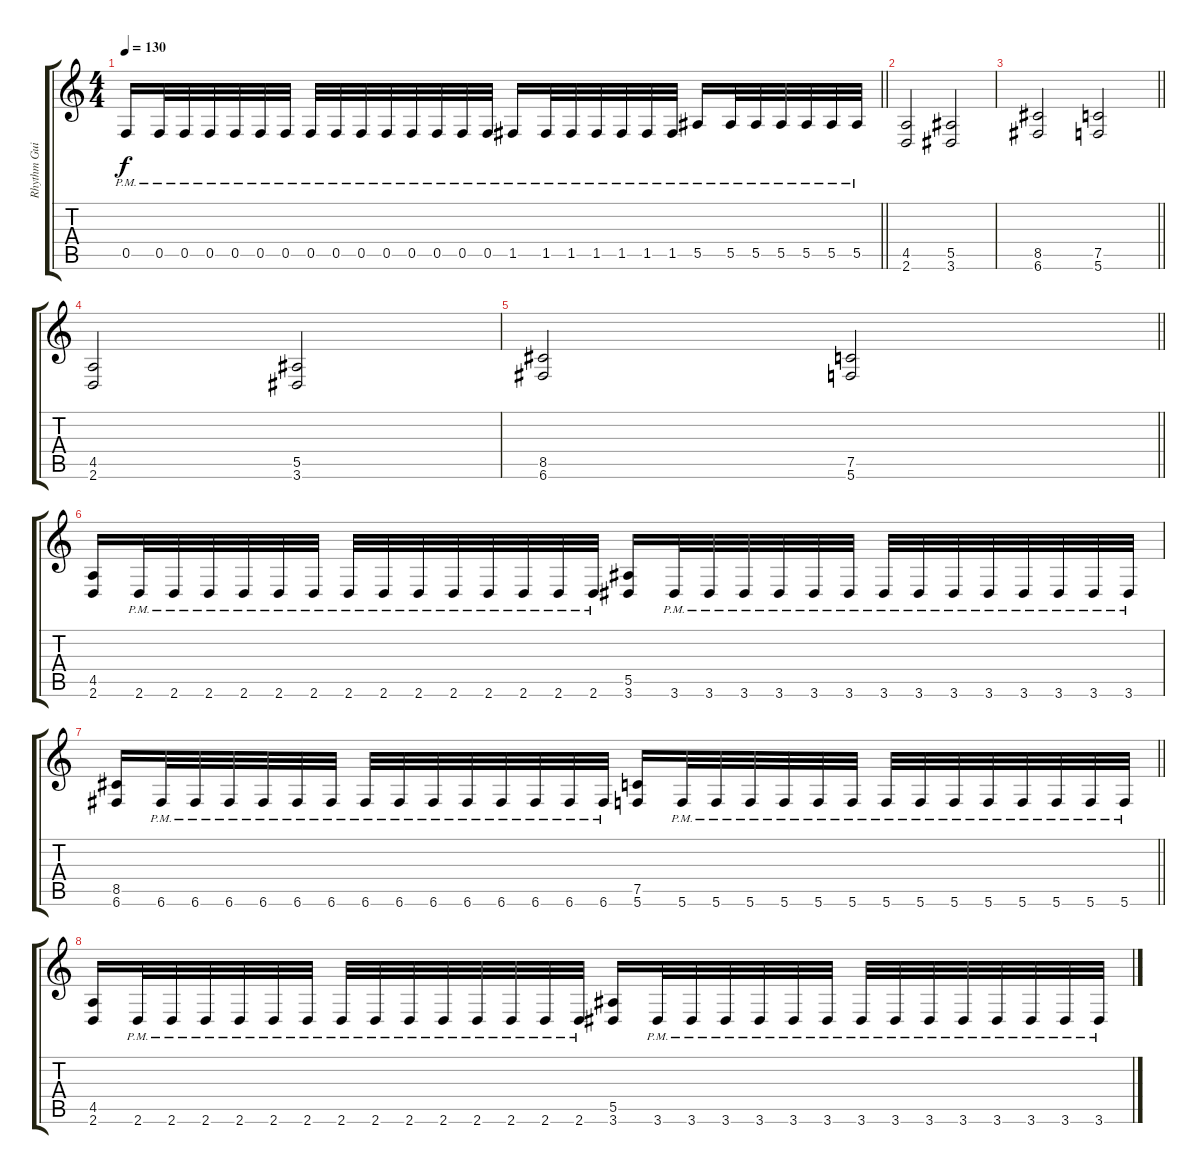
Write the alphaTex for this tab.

\track ("Rhythm Guitar" "Rhythm Gui") {instrument distortionguitar}
\staff {score tabs}
\tuning (C4 G3 Eb3 Bb2 F2 C2) {hide}
\ts (4 4)
\tempo 130
\clef g2
\barLineRight lightlight
\ks c
0.5{pm}.16{dy f} 0.5{pm}.32 0.5{pm}.32 0.5{pm}.32 0.5{pm}.32 0.5{pm}.32 0.5{pm}.32 0.5{pm}.32 0.5{pm}.32 0.5{pm}.32 0.5{pm}.32 0.5{pm}.32 0.5{pm}.32 0.5{pm}.32 0.5{pm}.32 1.5{pm}.16 1.5{pm}.32 1.5{pm}.32 1.5{pm}.32 1.5{pm}.32 1.5{pm}.32 1.5{pm}.32 5.5{pm}.16 5.5{pm}.32 5.5{pm}.32 5.5{pm}.32 5.5{pm}.32 5.5{pm}.32 5.5{pm}.32 |
(4.5 2.6).2 (5.5 3.6).2 |
\barLineRight lightlight
(8.5 6.6).2 (7.5 5.6).2 |
(4.5 2.6).2 (5.5 3.6).2 |
\barLineRight lightlight
(8.5 6.6).2 (7.5 5.6).2 |
(4.5 2.6).16 2.6{pm}.32 2.6{pm}.32 2.6{pm}.32 2.6{pm}.32 2.6{pm}.32 2.6{pm}.32 2.6{pm}.32 2.6{pm}.32 2.6{pm}.32 2.6{pm}.32 2.6{pm}.32 2.6{pm}.32 2.6{pm}.32 2.6{pm}.32 (5.5 3.6).16 3.6{pm}.32 3.6{pm}.32 3.6{pm}.32 3.6{pm}.32 3.6{pm}.32 3.6{pm}.32 3.6{pm}.32 3.6{pm}.32 3.6{pm}.32 3.6{pm}.32 3.6{pm}.32 3.6{pm}.32 3.6{pm}.32 3.6{pm}.32 |
\barLineRight lightlight
(8.5 6.6).16 6.6{pm}.32 6.6{pm}.32 6.6{pm}.32 6.6{pm}.32 6.6{pm}.32 6.6{pm}.32 6.6{pm}.32 6.6{pm}.32 6.6{pm}.32 6.6{pm}.32 6.6{pm}.32 6.6{pm}.32 6.6{pm}.32 6.6{pm}.32 (7.5 5.6).16 5.6{pm}.32 5.6{pm}.32 5.6{pm}.32 5.6{pm}.32 5.6{pm}.32 5.6{pm}.32 5.6{pm}.32 5.6{pm}.32 5.6{pm}.32 5.6{pm}.32 5.6{pm}.32 5.6{pm}.32 5.6{pm}.32 5.6{pm}.32 |
(4.5 2.6).16 2.6{pm}.32 2.6{pm}.32 2.6{pm}.32 2.6{pm}.32 2.6{pm}.32 2.6{pm}.32 2.6{pm}.32 2.6{pm}.32 2.6{pm}.32 2.6{pm}.32 2.6{pm}.32 2.6{pm}.32 2.6{pm}.32 2.6{pm}.32 (5.5 3.6).16 3.6{pm}.32 3.6{pm}.32 3.6{pm}.32 3.6{pm}.32 3.6{pm}.32 3.6{pm}.32 3.6{pm}.32 3.6{pm}.32 3.6{pm}.32 3.6{pm}.32 3.6{pm}.32 3.6{pm}.32 3.6{pm}.32 3.6{pm}.32
